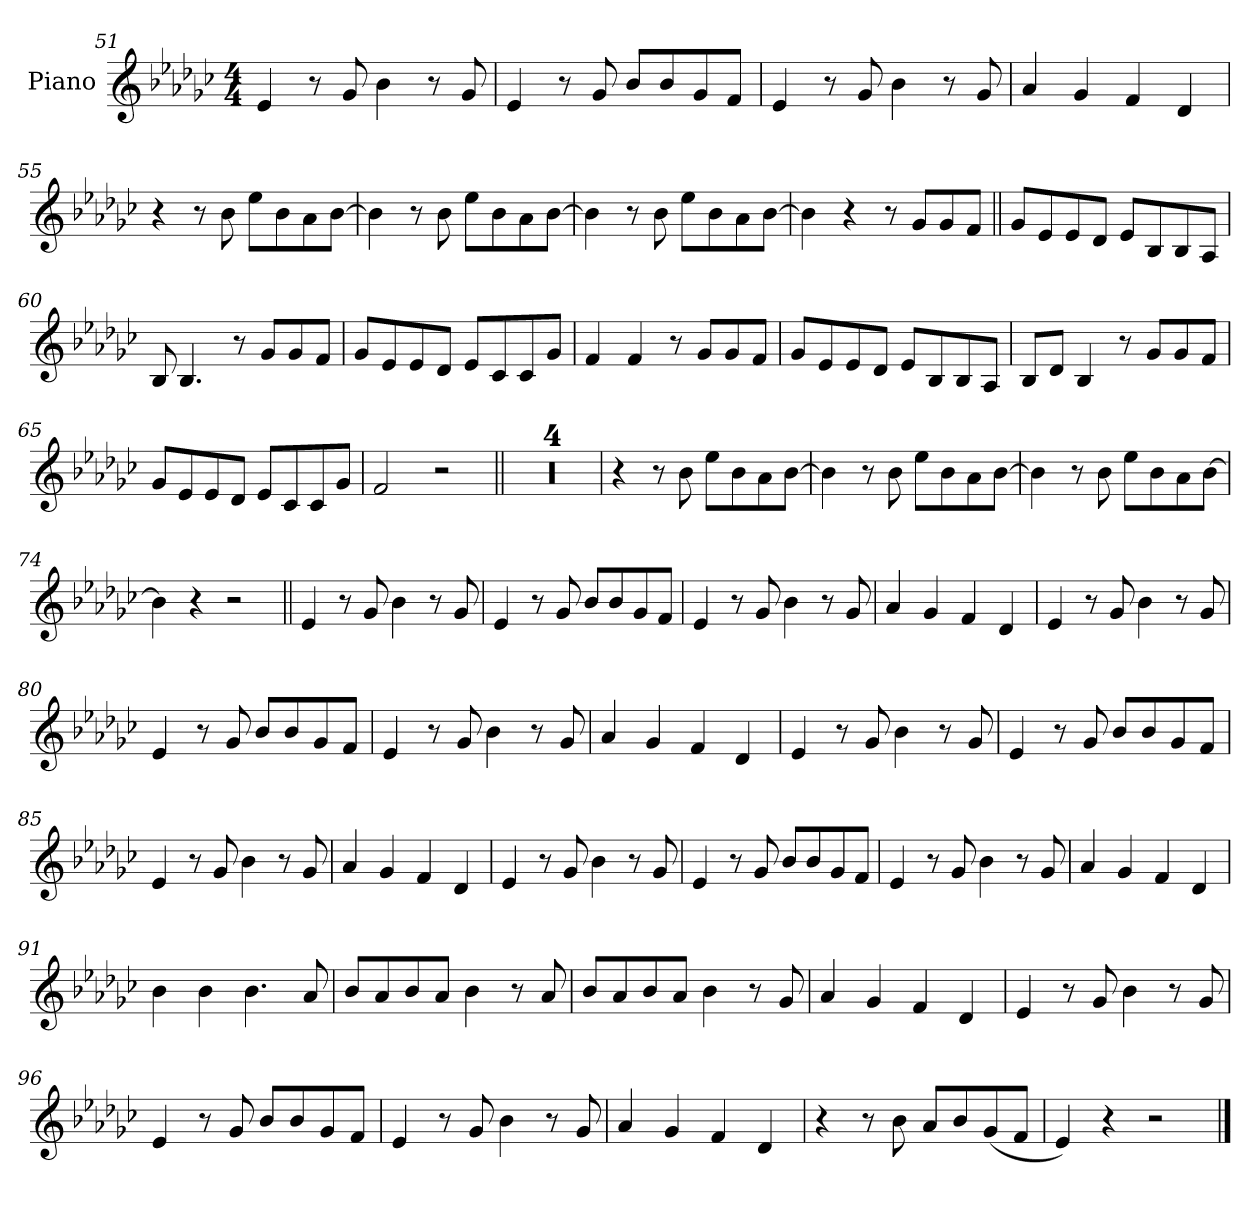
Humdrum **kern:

**kern
*part1
*staff1
*I"Piano
*I'Pno.
*clefG2
*k[b-e-a-d-g-c-]
*M4/4
=51
4e-
8r
8g-
4b-
8r
8g-
=52
4e-
8r
8g-
8b-L
8b-
8g-
8fJ
=53
4e-
8r
8g-
4b-
8r
8g-
=54
4a-
4g-
4f
4d-
=55
4r
8r
8b-!
8ee-!L
8b-!
8a-!
[8b-!J
=56
4b-!]
8r
8b-!
8ee-!L
8b-!
8a-!
[8b-!J
=57
4b-!]
8r
8b-!
8ee-!L
8b-!
8a-!
[8b-!J
=58
4b-!]
4r
8r
8g-L
8g-
8fJ
=59||
8g-L
8e-
8e-
8d-J
8e-L
8B-
8B-
8A-J
=60
8B-
4.B-
8r
8g-L
8g-
8fJ
=61
8g-L
8e-
8e-
8d-J
8e-L
8c-
8c-
8g-J
=62
4f
4f
8r
8g-L
8g-
8fJ
=63
8g-L
8e-
8e-
8d-J
8e-L
8B-
8B-
8A-J
=64
8B-L
8d-J
4B-
8r
8g-L
8g-
8fJ
=65
8g-L
8e-
8e-
8d-J
8e-L
8c-
8c-
8g-J
=66
2f
2r
=67||
1r
=68
1r
=69
1r
=70
1r
=71
4r
8r
8b-!
8ee-!L
8b-!
8a-!
[8b-!J
=72
4b-!]
8r
8b-!
8ee-!L
8b-!
8a-!
[8b-!J
=73
4b-!]
8r
8b-!
8ee-!L
8b-!
8a-!
[8b-!J
=74
4b-!]
4r
2r
=75||
4e-
8r
8g-
4b-
8r
8g-
=76
4e-
8r
8g-
8b-L
8b-
8g-
8fJ
=77
4e-
8r
8g-
4b-
8r
8g-
=78
4a-
4g-
4f
4d-
=79
4e-
8r
8g-
4b-
8r
8g-
=80
4e-
8r
8g-
8b-L
8b-
8g-
8fJ
=81
4e-
8r
8g-
4b-
8r
8g-
=82
4a-
4g-
4f
4d-
=83
4e-
8r
8g-
4b-
8r
8g-
=84
4e-
8r
8g-
8b-L
8b-
8g-
8fJ
=85
4e-
8r
8g-
4b-
8r
8g-
=86
4a-
4g-
4f
4d-
=87
4e-
8r
8g-
4b-
8r
8g-
=88
4e-
8r
8g-
8b-L
8b-
8g-
8fJ
=89
4e-
8r
8g-
4b-
8r
8g-
=90
4a-
4g-
4f
4d-
=91
4b-
4b-
4.b-
8a-
=92
8b-L
8a-
8b-
8a-J
4b-
8r
8a-
=93
8b-L
8a-
8b-
8a-J
4b-
8r
8g-
=94
4a-
4g-
4f
4d-
=95
4e-
8r
8g-
4b-
8r
8g-
=96
4e-
8r
8g-
8b-L
8b-
8g-
8fJ
=97
4e-
8r
8g-
4b-
8r
8g-
=98
4a-
4g-
4f
4d-
=99
4r
8r
8b-
8a-L
8b-
(<8g-
8fJ
=100
4e-)
4r
2r
==
*-
